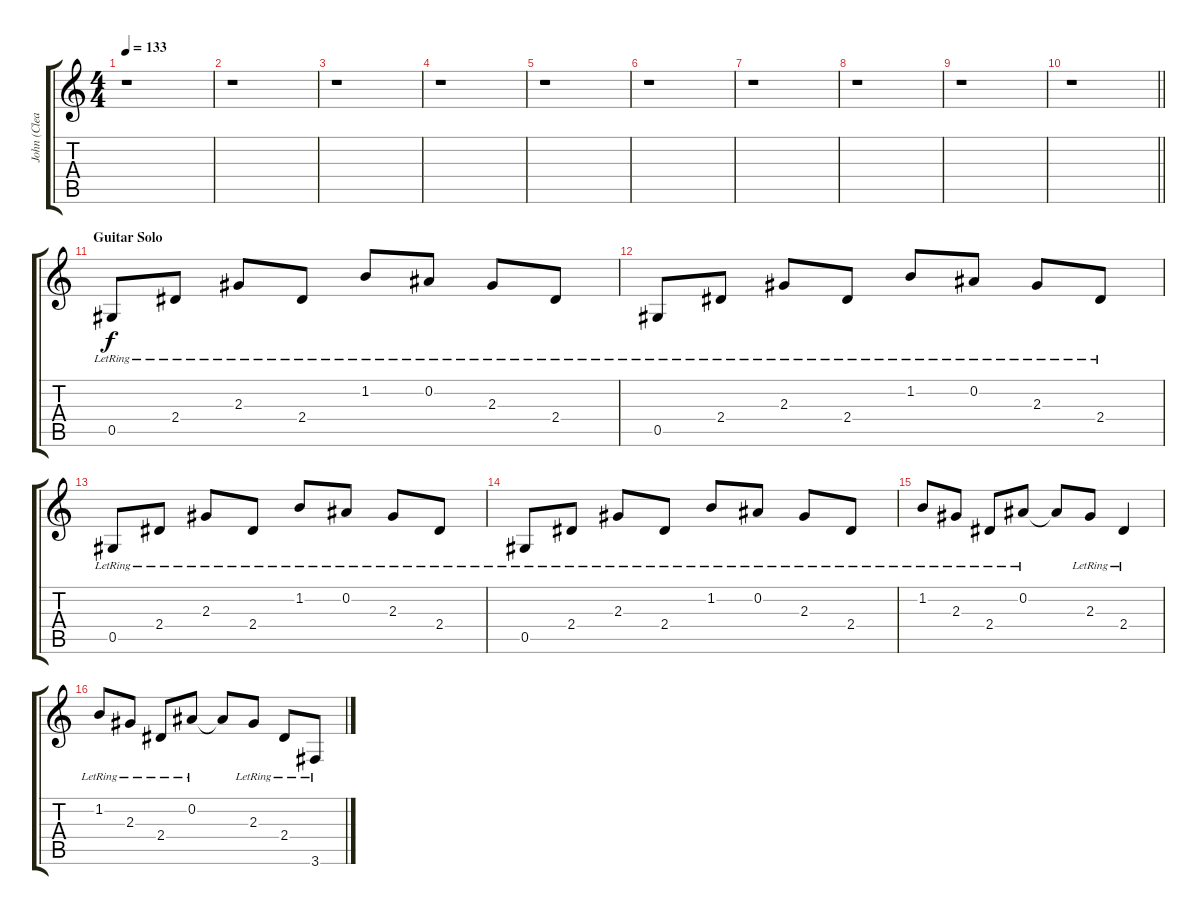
\track ("John (Clean)" "John (Clea") {instrument electricguitarclean}
\staff {score tabs}
\tuning (Eb4 Bb3 Gb3 Db3 Ab2 Eb2) {hide}
\ts (4 4)
\tempo 133
\clef g2
\ks c
r.1{dy f} |
r.1 |
r.1 |
r.1 |
r.1 |
r.1 |
r.1 |
r.1 |
r.1 |
\barLineRight lightlight
r.1 |
\section ("" "Guitar Solo")
0.5{lr}.8 2.4{lr}.8 2.3{lr}.8 2.4{lr}.8 1.2{lr}.8 0.2{lr}.8 2.3{lr}.8 2.4{lr}.8 |
0.5{lr}.8 2.4{lr}.8 2.3{lr}.8 2.4{lr}.8 1.2{lr}.8 0.2{lr}.8 2.3{lr}.8 2.4{lr}.8 |
0.5{lr}.8 2.4{lr}.8 2.3{lr}.8 2.4{lr}.8 1.2{lr}.8 0.2{lr}.8 2.3{lr}.8 2.4{lr}.8 |
0.5{lr}.8 2.4{lr}.8 2.3{lr}.8 2.4{lr}.8 1.2{lr}.8 0.2{lr}.8 2.3{lr}.8 2.4{lr}.8 |
1.2{lr}.8{volume 10} 2.3{lr}.8 2.4{lr}.8 0.2{lr}.8 0.2{t}.8 2.3{lr}.8 2.4{lr}.4 |
1.2{lr}.8 2.3{lr}.8 2.4{lr}.8 0.2{lr}.8 0.2{t}.8 2.3{lr}.8 2.4{lr}.8 3.6{lr}.8
